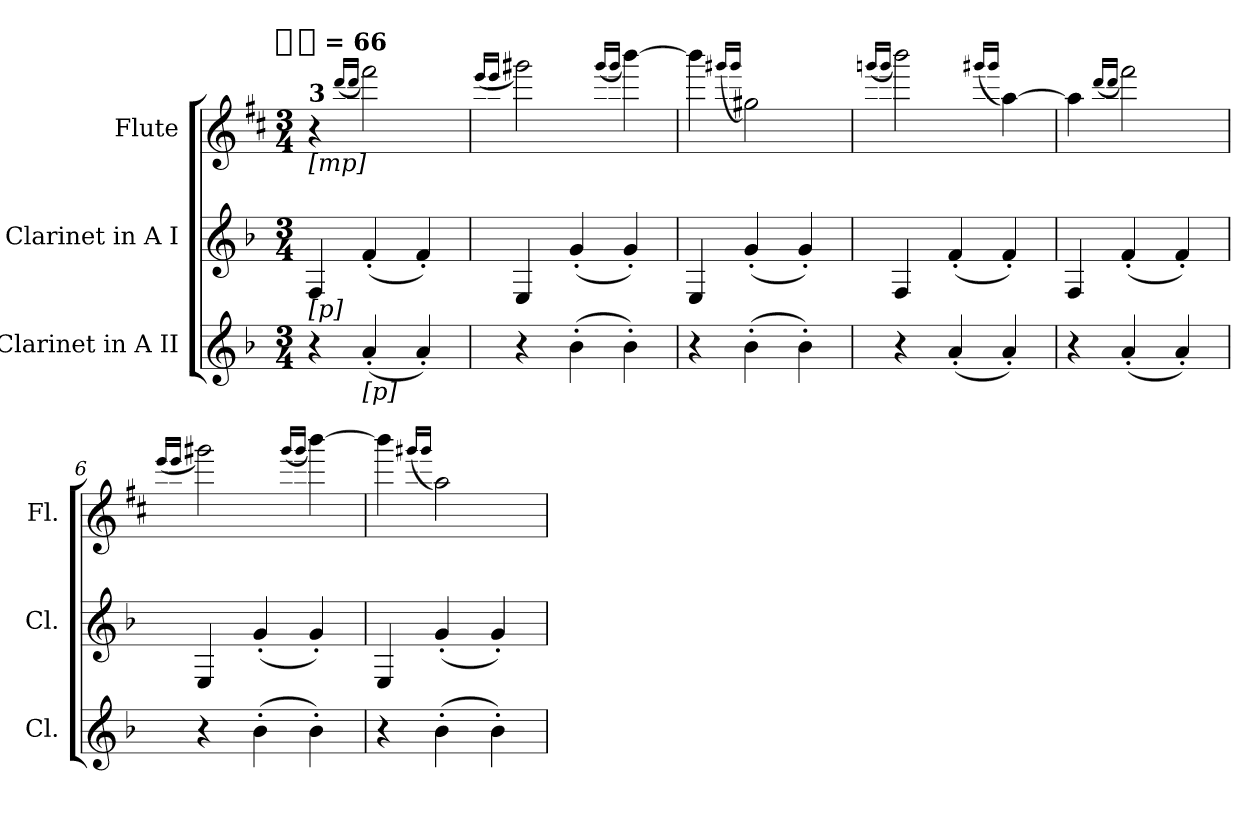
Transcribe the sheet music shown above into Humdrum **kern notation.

**kern	**kern	**kern
*part3	*part2	*part1
*staff3	*staff2	*staff1
*I"Clarinet in A II	*I"Clarinet in A I	*I"Flute
*I'Cl.	*I'Cl.	*I'Fl.
*clefG2	*clefG2	*clefG2
*ITrd2c3	*ITrd2c3	*
*k[f#c#]	*k[f#c#]	*k[f#c#]
*D:	*D:	*D:
!!LO:TX:omd:t=[half-dot] = 66
*M3/4	*M3/4	*M3/4
*MM198	*MM198	*MM198
=1	=1	=1
!	!	!LO:TX:a:B:t=3
!	!	!LO:TX:b:t=[mp]
!	!LO:TX:b:t=[p]	!
4r	4D	4r
.	.	(16qqddd/LL
.	.	16qqddd/JJ
!LO:TX:b:t=[p]	!	!
(4f#'	(4d'	2fff#)
4f#')	4d')	.
=2	=2	=2
.	.	(16qqeee/LL
.	.	16qqeee/JJ
4r	4C#	2ggg#X)
(4g'	(4e'	.
.	.	(16qqggg#/LL
.	.	16qqggg#/JJ
4g')	4e')	[4bbb)
=3	=3	=3
4r	4C#	4bbb]
.	.	(16qqggg#X/LL
.	.	16qqggg#/JJ
(4g'	(4e'	2gg#X)
4g')	4e')	.
=4	=4	=4
.	.	(16qqgggn/LL
.	.	16qqggg/JJ
4r	4D	2bbb)
(4f#'	(4d'	.
.	.	(16qqggg#X/LL
.	.	16qqggg#/JJ
4f#')	4d')	[4aa)
=5	=5	=5
4r	4D	4aa]
.	.	(16qqddd/LL
.	.	16qqddd/JJ
(4f#'	(4d'	2fff#)
4f#')	4d')	.
=6	=6	=6
.	.	(16qqeee/LL
.	.	16qqeee/JJ
4r	4C#	2ggg#X)
(4g'	(4e'	.
.	.	(16qqggg#/LL
.	.	16qqggg#/JJ
4g')	4e')	[4bbb)
=7	=7	=7
4r	4C#	4bbb]
.	.	(16qqggg#X/LL
.	.	16qqggg#/JJ
(4g'	(4e'	2aa)
4g')	4e')	.
=	=	=
*-	*-	*-
